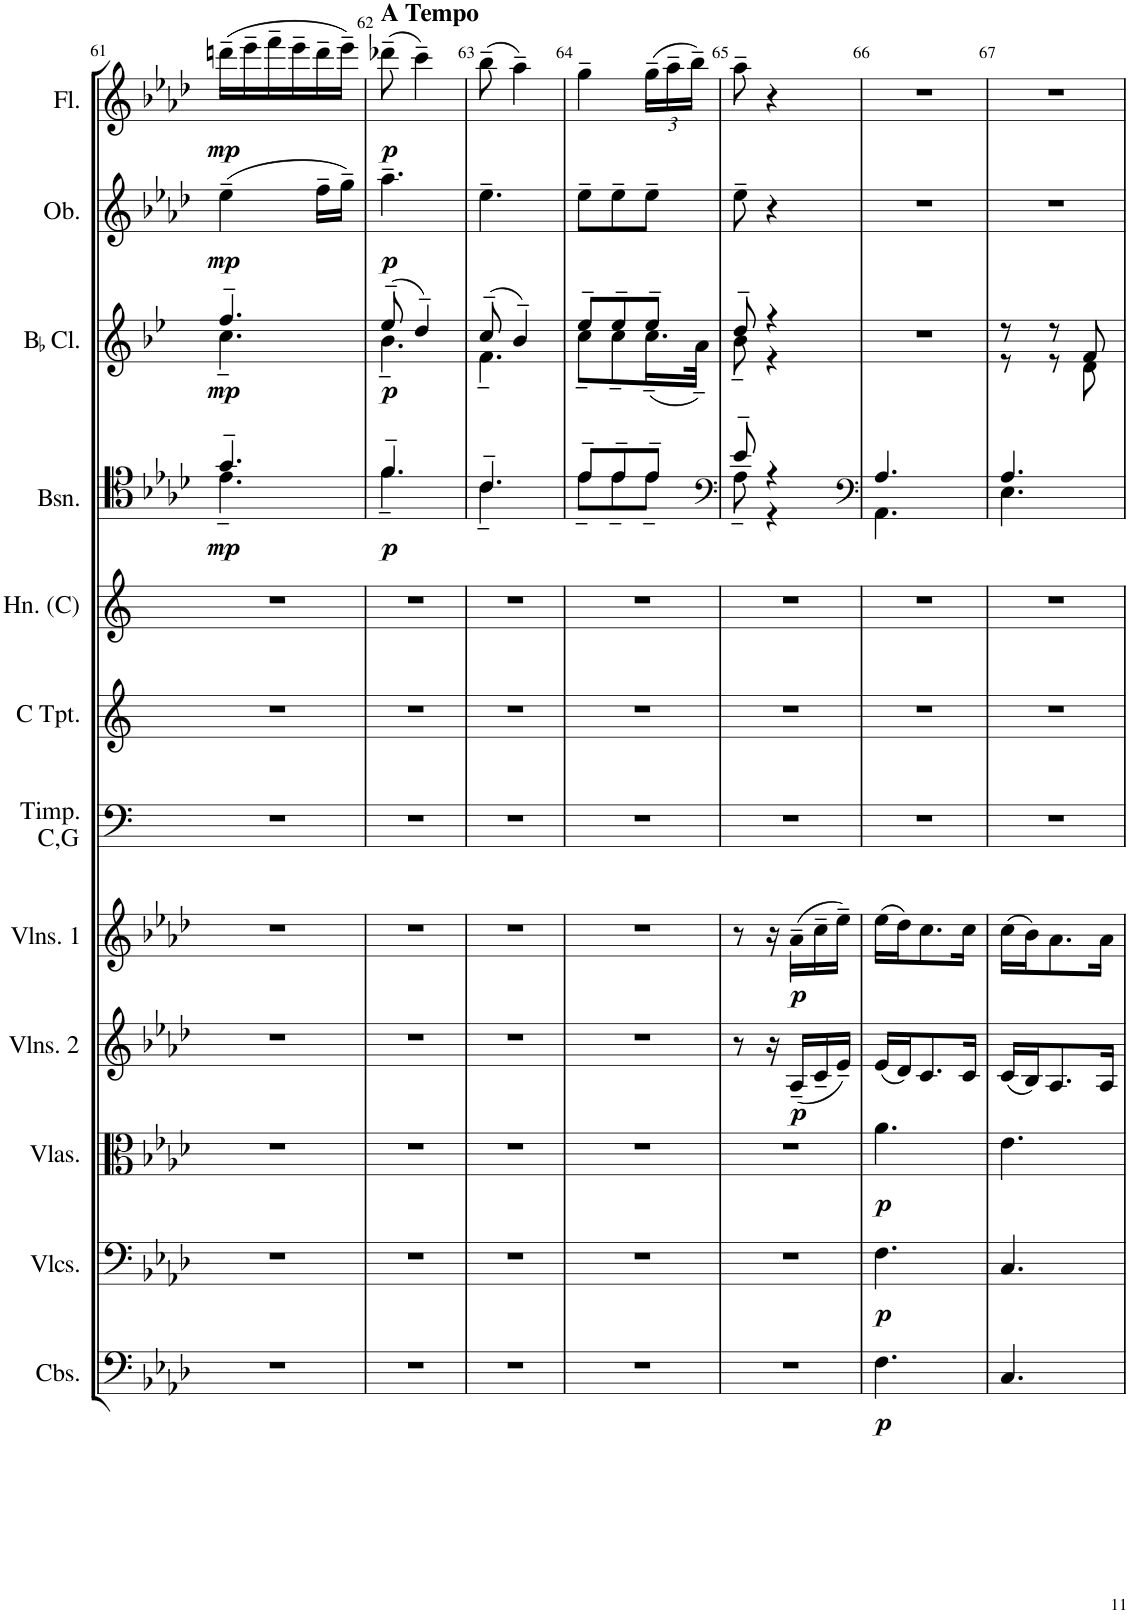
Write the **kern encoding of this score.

**kern	**dynam	**kern	**dynam	**kern	**dynam	**kern	**dynam	**kern	**dynam	**kern	**kern	**kern	**kern	**dynam	**kern	**dynam	**kern	**dynam	**kern	**dynam
*part12	*part12	*part11	*part11	*part10	*part10	*part9	*part9	*part8	*part8	*part7	*part6	*part5	*part4	*part4	*part3	*part3	*part2	*part2	*part1	*part1
*staff12	*staff12	*staff11	*staff11	*staff10	*staff10	*staff9	*staff9	*staff8	*staff8	*staff7	*staff6	*staff5	*staff4	*staff4	*staff3	*staff3	*staff2	*staff2	*staff1	*staff1
*I"Contrabasses	*	*I"Violoncellos	*	*I"Violas	*	*I"Violins 2	*	*I"Violins 1	*	*I"Timpani  C, G	*I"C Trumpet	*I"Horn  In C	*I"Bassoon	*	*I"BaccidentalFlat Clarinet	*	*I"Oboe	*	*I"Flute	*
*I'Cbs.	*	*I'Vlcs.	*	*I'Vlas.	*	*I'Vlns. 2	*	*I'Vlns. 1	*	*I'Timp.  C,G	*I'C Tpt.	*I'Hn. (C)	*I'Bsn.	*	*I'BaccidentalFlat Cl.	*	*I'Ob.	*	*I'Fl.	*
!!LO:PB:g=z
*clefF4	*	*clefF4	*	*clefC3	*	*clefG2	*	*clefG2	*	*clefF4	*clefG2	*clefG2	*clefC4	*	*clefG2	*	*clefG2	*	*clefG2	*
*Trd7c12	*	*	*	*	*	*	*	*	*	*	*Trd1c2	*Trd4c7	*	*	*Trd1c2	*	*	*	*	*
*k[b-e-a-d-]	*	*k[b-e-a-d-]	*	*k[b-e-a-d-]	*	*k[b-e-a-d-]	*	*k[b-e-a-d-]	*	*k[]	*k[]	*k[]	*k[b-e-a-d-]	*	*k[b-e-]	*	*k[b-e-a-d-]	*	*k[b-e-a-d-]	*
*M3/8	*	*	*	*	*	*M3/8	*	*M3/8	*	*M3/8	*M3/8	*M3/8	*M3/8	*	*M3/8	*	*M3/8	*	*M3/8	*
=61	=61	=61	=61	=61	=61	=61	=61	=61	=61	=61	=61	=61	=61	=61	=61	=61	=61	=61	=61	=61
*	*	*	*	*	*	*	*	*	*	*	*	*	*^	*	*^	*	*	*	*	*
!	!	!	!	!	!	!	!	!	!	!	!	!	!	!	!LO:DY:b	!	!	!LO:DY:b	!	!LO:DY:b	!	!LO:DY:b
4.r	.	1r	.	1r	.	4.r	.	4.r	.	4.r	4.r	4.r	4.g~/	4.e-~\	mp	4.ff~/	4.cc~\	mp	(4ee-~\	mp	(16dddn~\LL	mp
.	.	.	.	.	.	.	.	.	.	.	.	.	.	.	.	.	.	.	.	.	16eee-~\	.
.	.	.	.	.	.	.	.	.	.	.	.	.	.	.	.	.	.	.	.	.	16fff~\	.
.	.	.	.	.	.	.	.	.	.	.	.	.	.	.	.	.	.	.	.	.	16eee-~\	.
.	.	.	.	.	.	.	.	.	.	.	.	.	.	.	.	.	.	.	16ff~\LL	.	16ddd~\	.
.	.	.	.	.	.	.	.	.	.	.	.	.	.	.	.	.	.	.	16gg~\JJ)	.	16eee-~\JJ)	.
2ryy	.	.	.	.	.	2ryy	.	2ryy	.	2ryy	2ryy	2ryy	2ryy	2ryy	.	2ryy	2ryy	.	2ryy	.	2ryy	.
8ryy	.	.	.	.	.	8ryy	.	8ryy	.	8ryy	8ryy	8ryy	8ryy	8ryy	.	8ryy	8ryy	.	8ryy	.	8ryy	.
=62	=62	=62	=62	=62	=62	=62	=62	=62	=62	=62	=62	=62	=62	=62	=62	=62	=62	=62	=62	=62	=62	=62
!	!	!	!	!	!	!	!	!	!	!	!	!	!	!	!	!	!	!	!	!	!LO:TX:a:B:t=A Tempo	!
!	!	!	!	!	!	!	!	!	!	!	!	!	!	!	!LO:DY:b	!	!	!LO:DY:b	!	!LO:DY:b	!	!LO:DY:b
4.r	.	1r	.	1r	.	4.r	.	4.r	.	4.r	4.r	4.r	4.f~/	4.f~\	p	(8ee-~/	4.b-~\	p	4.aa-~\	p	(8ddd-X~\	p
.	.	.	.	.	.	.	.	.	.	.	.	.	.	.	.	4dd~/)	.	.	.	.	4ccc~\)	.
2ryy	.	.	.	.	.	2ryy	.	2ryy	.	2ryy	2ryy	2ryy	2ryy	2ryy	.	2ryy	2ryy	.	2ryy	.	2ryy	.
8ryy	.	.	.	.	.	8ryy	.	8ryy	.	8ryy	8ryy	8ryy	8ryy	8ryy	.	8ryy	8ryy	.	8ryy	.	8ryy	.
=63	=63	=63	=63	=63	=63	=63	=63	=63	=63	=63	=63	=63	=63	=63	=63	=63	=63	=63	=63	=63	=63	=63
4.r	.	1r	.	1r	.	4.r	.	4.r	.	4.r	4.r	4.r	4.c~/	4.c~\	.	(8cc~/	4.f~\	.	4.ee-~\	.	(8bb-~\	.
.	.	.	.	.	.	.	.	.	.	.	.	.	.	.	.	4b-~/)	.	.	.	.	4aa-~\)	.
2ryy	.	.	.	.	.	2ryy	.	2ryy	.	2ryy	2ryy	2ryy	2ryy	2ryy	.	2ryy	2ryy	.	2ryy	.	2ryy	.
8ryy	.	.	.	.	.	8ryy	.	8ryy	.	8ryy	8ryy	8ryy	8ryy	8ryy	.	8ryy	8ryy	.	8ryy	.	8ryy	.
=64	=64	=64	=64	=64	=64	=64	=64	=64	=64	=64	=64	=64	=64	=64	=64	=64	=64	=64	=64	=64	=64	=64
4.r	.	1r	.	1r	.	4.r	.	4.r	.	4.r	4.r	4.r	8e-~/L	8e-~\L	.	8ee-~/L	8cc~\L	.	8ee-~\L	.	4gg~\	.
.	.	.	.	.	.	.	.	.	.	.	.	.	8e-~/	8e-~\	.	8ee-~/	8cc~\	.	8ee-~\	.	.	.
*	*	*	*	*	*	*	*	*	*	*	*	*	*	*	*	*	*	*	*	*	*Xbrackettup	*
.	.	.	.	.	.	.	.	.	.	.	.	.	8e-~/J	8e-~\J	.	8ee-~/J	(16.cc~\L	.	8ee-~\J	.	(24gg~\LL	.
.	.	.	.	.	.	.	.	.	.	.	.	.	.	.	.	.	.	.	.	.	24aa-~\	.
.	.	.	.	.	.	.	.	.	.	.	.	.	.	.	.	.	.	.	.	.	24bb-~\JJ)	.
.	.	.	.	.	.	.	.	.	.	.	.	.	.	.	.	.	32a~\JJk)	.	.	.	.	.
2ryy	.	.	.	.	.	2ryy	.	2ryy	.	2ryy	2ryy	2ryy	2ryy	2ryy	.	2ryy	2ryy	.	2ryy	.	2ryy	.
8ryy	.	.	.	.	.	8ryy	.	8ryy	.	8ryy	8ryy	8ryy	8ryy	8ryy	.	8ryy	8ryy	.	8ryy	.	8ryy	.
=65	=65	=65	=65	=65	=65	=65	=65	=65	=65	=65	=65	=65	=65	=65	=65	=65	=65	=65	=65	=65	=65	=65
*	*	*	*	*	*	*	*	*	*	*	*	*	*clefF4	*	*	*	*	*	*	*	*	*
4.r	.	1r	.	1r	.	8r	.	8r	.	4.r	4.r	4.r	8e-~/	8A-~\	.	8dd~/	8b-~\	.	8ee-~\	.	8aa-~\	.
.	.	.	.	.	.	16r	.	16r	.	.	.	.	4r	4r	.	4r	4r	.	4r	.	4r	.
!	!	!	!	!	!	!	!LO:DY:b	!	!LO:DY:b	!	!	!	!	!	!	!	!	!	!	!	!	!
.	.	.	.	.	.	(16A-~/LL	p	(16a-~\LL	p	.	.	.	.	.	.	.	.	.	.	.	.	.
.	.	.	.	.	.	16c~/	.	16cc~\	.	.	.	.	.	.	.	.	.	.	.	.	.	.
.	.	.	.	.	.	16e-~/JJ)	.	16ee-~\JJ)	.	.	.	.	.	.	.	.	.	.	.	.	.	.
2ryy	.	.	.	.	.	2ryy	.	2ryy	.	2ryy	2ryy	2ryy	2ryy	2ryy	.	2ryy	2ryy	.	2ryy	.	2ryy	.
8ryy	.	.	.	.	.	8ryy	.	8ryy	.	8ryy	8ryy	8ryy	8ryy	8ryy	.	8ryy	8ryy	.	8ryy	.	8ryy	.
*	*	*	*	*	*	*	*	*	*	*	*	*	*	*	*	*v	*v	*	*	*	*	*
=66	=66	=66	=66	=66	=66	=66	=66	=66	=66	=66	=66	=66	=66	=66	=66	=66	=66	=66	=66	=66	=66
*	*	*	*	*	*	*	*	*	*	*	*	*	*clefF4	*	*	*	*	*	*	*	*
*	*	*	*	*	*	*	*	*	*	*	*	*	*	*	*	*^	*	*	*	*	*
!	!LO:DY:b	!	!LO:DY:b	!	!LO:DY:b	!	!	!	!	!	!	!	!	!	!	!	!	!	!	!	!	!
*	*	*	*	*	*	*	*	*	*	*	*	*	*	*	*	*v	*v	*	*	*	*	*
4.F\	p	4.F\	p	4.a-\	p	(16e-/LL	.	(16ee-\LL	.	4.r	4.r	4.r	4.A-/	4.AA-\	.	4.r	.	4.r	.	4.r	.
.	.	.	.	.	.	16d-/J)	.	16dd-\J)	.	.	.	.	.	.	.	.	.	.	.	.	.
.	.	.	.	.	.	8.c/	.	8.cc\	.	.	.	.	.	.	.	.	.	.	.	.	.
.	.	.	.	.	.	16c/Jk	.	16cc\Jk	.	.	.	.	.	.	.	.	.	.	.	.	.
=67	=67	=67	=67	=67	=67	=67	=67	=67	=67	=67	=67	=67	=67	=67	=67	=67	=67	=67	=67	=67	=67
*	*	*	*	*	*	*	*	*	*	*	*	*	*	*	*	*^	*	*	*	*	*
4.C/	.	4.C/	.	4.e-\	.	(16c/LL	.	(16cc\LL	.	4.r	4.r	4.r	4.A-/	4.E-\	.	8r	8r	.	4.r	.	4.r	.
.	.	.	.	.	.	16B-/J)	.	16b-\J)	.	.	.	.	.	.	.	.	.	.	.	.	.	.
.	.	.	.	.	.	8.A-/	.	8.a-\	.	.	.	.	.	.	.	8r	8r	.	.	.	.	.
.	.	.	.	.	.	.	.	.	.	.	.	.	.	.	.	8f/	8d\	.	.	.	.	.
.	.	.	.	.	.	16A-/Jk	.	16a-\Jk	.	.	.	.	.	.	.	.	.	.	.	.	.	.
*	*	*	*	*	*	*	*	*	*	*	*	*	*v	*v	*	*	*	*	*	*	*	*
*	*	*	*	*	*	*	*	*	*	*	*	*	*	*	*v	*v	*	*	*	*	*
=	=	=	=	=	=	=	=	=	=	=	=	=	=	=	=	=	=	=	=	=
*-	*-	*-	*-	*-	*-	*-	*-	*-	*-	*-	*-	*-	*-	*-	*-	*-	*-	*-	*-	*-
